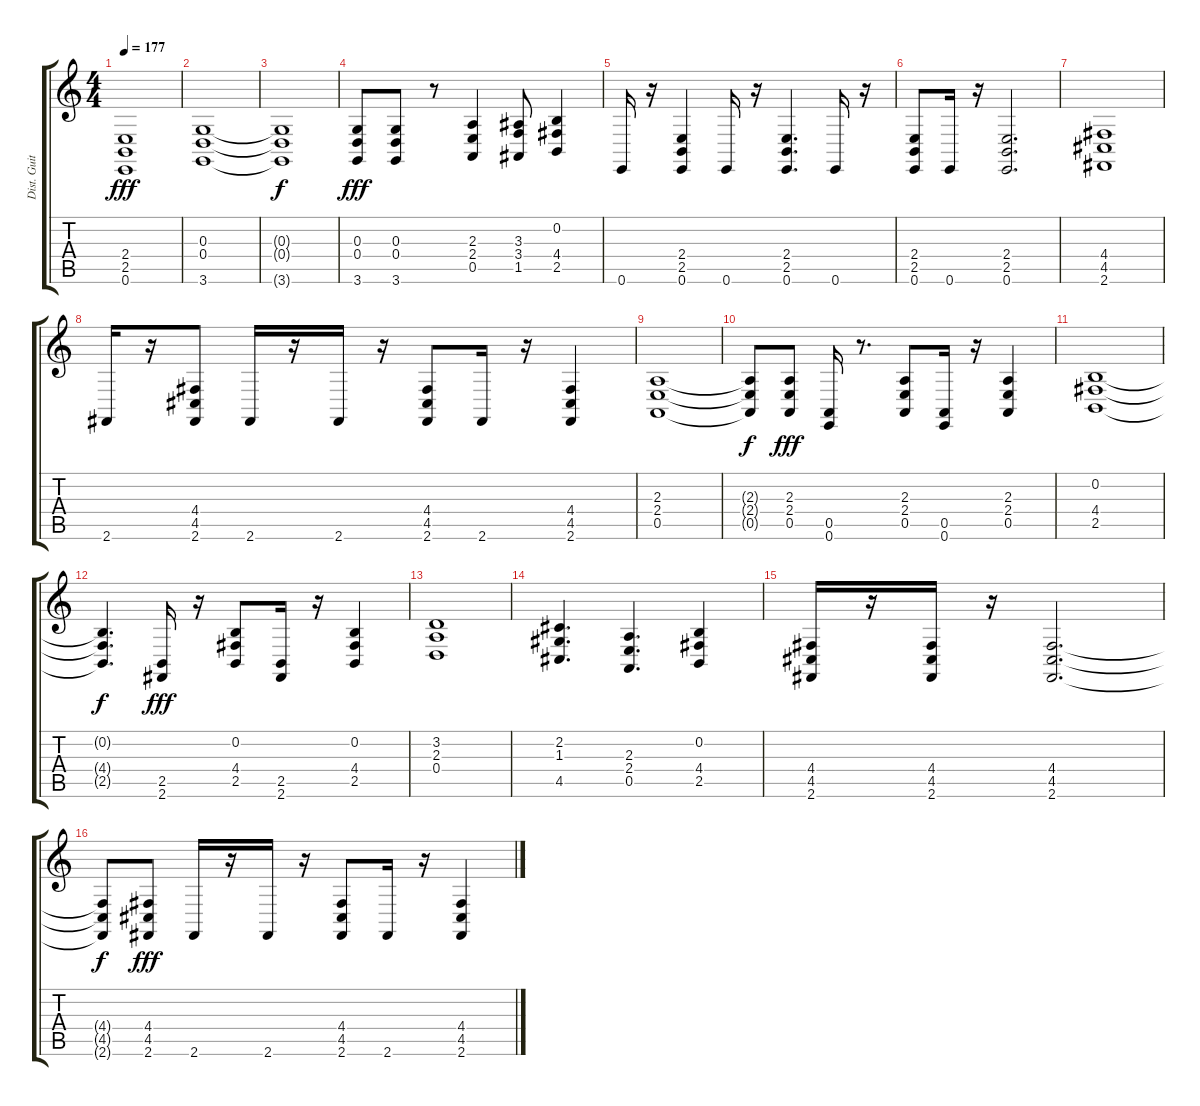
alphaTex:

\track ("Dist. Guitar 2" "Dist. Guit") {instrument lead2sawtooth}
\staff {score tabs}
\tuning (E4 B3 G3 D3 A2 E2) {hide}
\ts (4 4)
\tempo 177
\clef g2
\ks c
(2.4 2.5 0.6).1{dy fff} |
(0.3 0.4 3.6).1 |
(0.3{t} 0.4{t} 3.6{t}).1{dy f} |
(0.3 0.4 3.6).8{dy fff} (0.3 0.4 3.6).8 r.8 (2.3 2.4 0.5).4 (3.3 3.4 1.5).8 (0.2 4.4 2.5).4 |
0.6.16 r.16 (2.4 2.5 0.6).4 0.6.16 r.16 (2.4 2.5 0.6).4{d} 0.6.16 r.16 |
(2.4 2.5 0.6).8 0.6.16 r.16 (2.4 2.5 0.6).2{d} |
(4.4 4.5 2.6).1 |
2.6.16 r.16 (4.4 4.5 2.6).8 2.6.16 r.16 2.6.16 r.16 (4.4 4.5 2.6).8 2.6.16 r.16 (4.4 4.5 2.6).4 |
(2.3 2.4 0.5).1 |
(2.3{t} 2.4{t} 0.5{t}).8{dy f} (2.3 2.4 0.5).8{dy fff} (0.5 0.6).16 r.8{d} (2.3 2.4 0.5).8 (0.5 0.6).16 r.16 (2.3 2.4 0.5).4 |
(0.2 4.4 2.5).1 |
(0.2{t} 4.4{t} 2.5{t}).4{d dy f} (2.5 2.6).16{dy fff} r.16 (0.2 4.4 2.5).8 (2.5 2.6).16 r.16 (0.2 4.4 2.5).4 |
(3.2 2.3 0.4).1 |
(2.2 1.3 4.5).4{d} (2.3 2.4 0.5).4{d} (0.2 4.4 2.5).4 |
(4.4 4.5 2.6).16 r.16 (4.4 4.5 2.6).16 r.16 (4.4 4.5 2.6).2{d} |
(4.4{t} 4.5{t} 2.6{t}).8{dy f} (4.4 4.5 2.6).8{dy fff} 2.6.16 r.16 2.6.16 r.16 (4.4 4.5 2.6).8 2.6.16 r.16 (4.4 4.5 2.6).4
